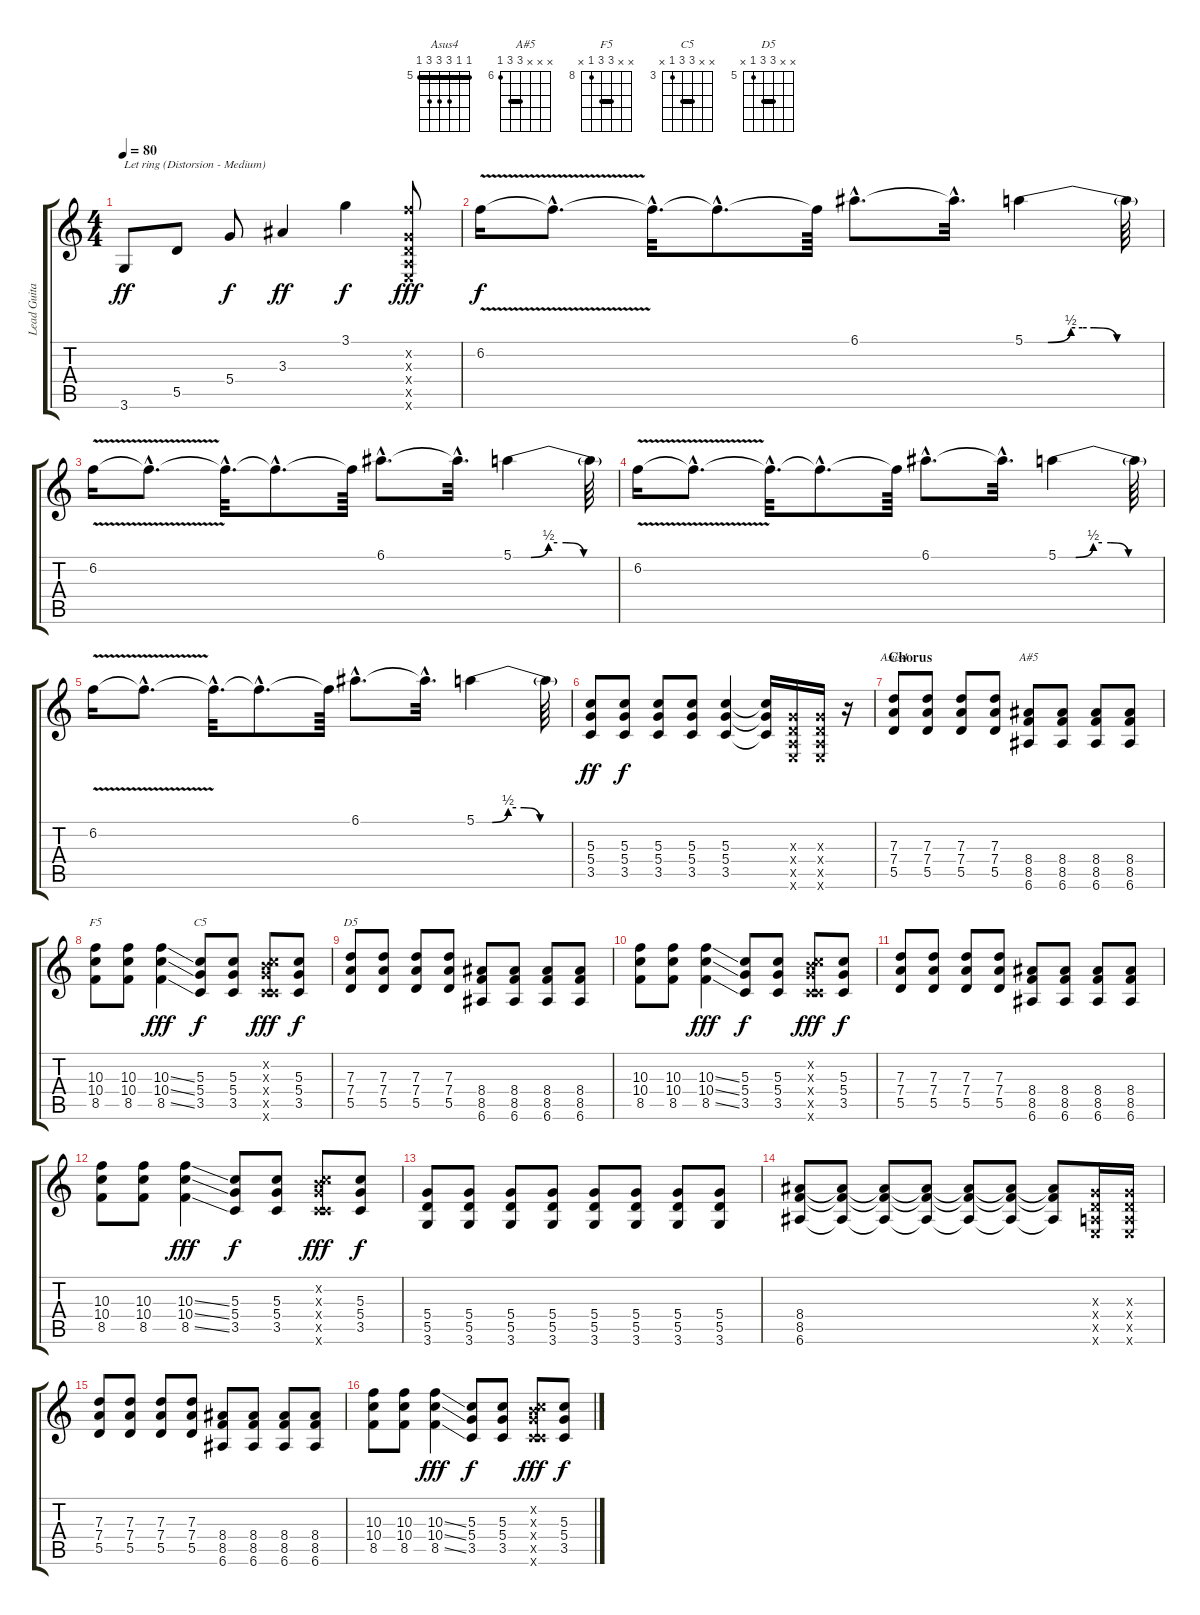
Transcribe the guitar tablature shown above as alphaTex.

\track ("Lead Guitar" "Lead Guita") {instrument electricguitarjazz}
\staff {score tabs}
\tuning (E4 B3 G3 D3 A2 E2) {hide}
\chord ("Asus4" 5 5 7 7 7 5) {firstfret 5 barre 5}
\chord ("A#5" x x x 8 8 6) {firstfret 6 barre 8}
\chord ("F5" x x 10 10 8 x) {firstfret 8 barre 10}
\chord ("C5" x x 5 5 3 x) {firstfret 3 barre 5}
\chord ("D5" x x 7 7 5 x) {firstfret 5 barre 7}
\ts (4 4)
\tempo 80
\clef g2
\ks c
3.6.8{txt "Let ring (Distorsion - Medium)" dy ff volume 16 instrument distortionguitar} 5.5.8 5.4.8{dy f} 3.3.4{dy ff} 3.1.4{dy f} (6.2{x} 0.3{x} 0.4{x} 0.5{x} 0.6{x}).8{dy fff} |
6.2{v}.16{dy f instrument distortionguitar} 6.2{hac t}.8{d} 6.2{hac t}.32{d} 6.2{hac t}.8{d} 6.2{t}.64 6.1{hac}.8{d} 6.1{hac t}.32{d} 5.1{be (custom 0 0 10 0 20 2 25 2 30 2 40 0 50 0 60 0)}.4 5.1{t}.64 |
6.2{v}.16{instrument distortionguitar} 6.2{hac t}.8{d} 6.2{hac t}.32{d} 6.2{hac t}.8{d} 6.2{t}.64 6.1{hac}.8{d} 6.1{hac t}.32{d} 5.1{be (custom 0 0 10 0 20 2 25 2 30 2 40 0 50 0 60 0)}.4 5.1{t}.64 |
6.2{v}.16{instrument distortionguitar} 6.2{hac t}.8{d} 6.2{hac t}.32{d} 6.2{hac t}.8{d} 6.2{t}.64 6.1{hac}.8{d} 6.1{hac t}.32{d} 5.1{be (custom 0 0 10 0 20 2 25 2 30 2 40 0 50 0 60 0)}.4 5.1{t}.64 |
6.2{v}.16{instrument distortionguitar} 6.2{hac t}.8{d} 6.2{hac t}.32{d} 6.2{hac t}.8{d} 6.2{t}.64 6.1{hac}.8{d} 6.1{hac t}.32{d} 5.1{be (custom 0 0 10 0 20 2 25 2 30 2 40 0 50 0 60 0)}.4 5.1{t}.64 |
(5.3 5.4 3.5).8{dy ff instrument distortionguitar} (5.3 5.4 3.5).8{dy f} (5.3 5.4 3.5).8 (5.3 5.4 3.5).8 (5.3 5.4 3.5).4 (5.3{t} 5.4{t} 3.5{t}).16 (0.3{x} 0.4{x} 0.5{x} 0.6{x}).16 (0.3{x} 0.4{x} 0.5{x} 0.6{x}).16 r.16 |
\section ("" "Chorus")
(7.3 7.4 5.5).8{ch "Asus4" volume 16 balance 12 instrument distortionguitar} (7.3 7.4 5.5).8 (7.3 7.4 5.5).8 (7.3 7.4 5.5).8 (8.4 8.5 6.6).8{ch "A#5"} (8.4 8.5 6.6).8 (8.4 8.5 6.6).8 (8.4 8.5 6.6).8 |
(10.3 10.4 8.5).8{ch "F5" instrument distortionguitar} (10.3 10.4 8.5).8 (10.3{ss} 10.4{ss} 8.5{ss}).4{dy fff volume 14} (5.3 5.4 3.5).8{ch "C5" dy f} (5.3 5.4 3.5).8 (0.2{x} 5.3{x} 5.4{x} 3.5{x} 8.6{x}).8{dy fff volume 16} (5.3 5.4 3.5).8{dy f} |
(7.3 7.4 5.5).8{ch "D5" volume 16 balance 12 instrument distortionguitar} (7.3 7.4 5.5).8 (7.3 7.4 5.5).8 (7.3 7.4 5.5).8 (8.4 8.5 6.6).8 (8.4 8.5 6.6).8 (8.4 8.5 6.6).8 (8.4 8.5 6.6).8 |
(10.3 10.4 8.5).8{instrument distortionguitar} (10.3 10.4 8.5).8 (10.3{ss} 10.4{ss} 8.5{ss}).4{dy fff volume 14} (5.3 5.4 3.5).8{dy f} (5.3 5.4 3.5).8 (0.2{x} 5.3{x} 5.4{x} 3.5{x} 8.6{x}).8{dy fff volume 16} (5.3 5.4 3.5).8{dy f} |
(7.3 7.4 5.5).8{volume 16 balance 12 instrument distortionguitar} (7.3 7.4 5.5).8 (7.3 7.4 5.5).8 (7.3 7.4 5.5).8 (8.4 8.5 6.6).8 (8.4 8.5 6.6).8 (8.4 8.5 6.6).8 (8.4 8.5 6.6).8 |
(10.3 10.4 8.5).8{instrument distortionguitar} (10.3 10.4 8.5).8 (10.3{ss} 10.4{ss} 8.5{ss}).4{dy fff volume 14} (5.3 5.4 3.5).8{dy f} (5.3 5.4 3.5).8 (0.2{x} 5.3{x} 5.4{x} 3.5{x} 8.6{x}).8{dy fff volume 16} (5.3 5.4 3.5).8{dy f} |
(5.4 5.5 3.6).8{instrument distortionguitar} (5.4 5.5 3.6).8 (5.4 5.5 3.6).8 (5.4 5.5 3.6).8 (5.4 5.5 3.6).8 (5.4 5.5 3.6).8 (5.4 5.5 3.6).8 (5.4 5.5 3.6).8 |
(8.4 8.5 6.6).8 (8.4{t} 8.5{t} 6.6{t}).8 (8.4{t} 8.5{t} 6.6{t}).8 (8.4{t} 8.5{t} 6.6{t}).8 (8.4{t} 8.5{t} 6.6{t}).8 (8.4{t} 8.5{t} 6.6{t}).8 (8.4{t} 8.5{t} 6.6{t}).8 (0.3{x} 0.4{x} 0.5{x} 0.6{x}).16 (0.3{x} 0.4{x} 0.5{x} 0.6{x}).16 |
(7.3 7.4 5.5).8{volume 16 balance 12 instrument distortionguitar} (7.3 7.4 5.5).8 (7.3 7.4 5.5).8 (7.3 7.4 5.5).8 (8.4 8.5 6.6).8 (8.4 8.5 6.6).8 (8.4 8.5 6.6).8 (8.4 8.5 6.6).8 |
(10.3 10.4 8.5).8{instrument distortionguitar} (10.3 10.4 8.5).8 (10.3{ss} 10.4{ss} 8.5{ss}).4{dy fff volume 14} (5.3 5.4 3.5).8{dy f} (5.3 5.4 3.5).8 (0.2{x} 5.3{x} 5.4{x} 3.5{x} 8.6{x}).8{dy fff volume 16} (5.3 5.4 3.5).8{dy f}
